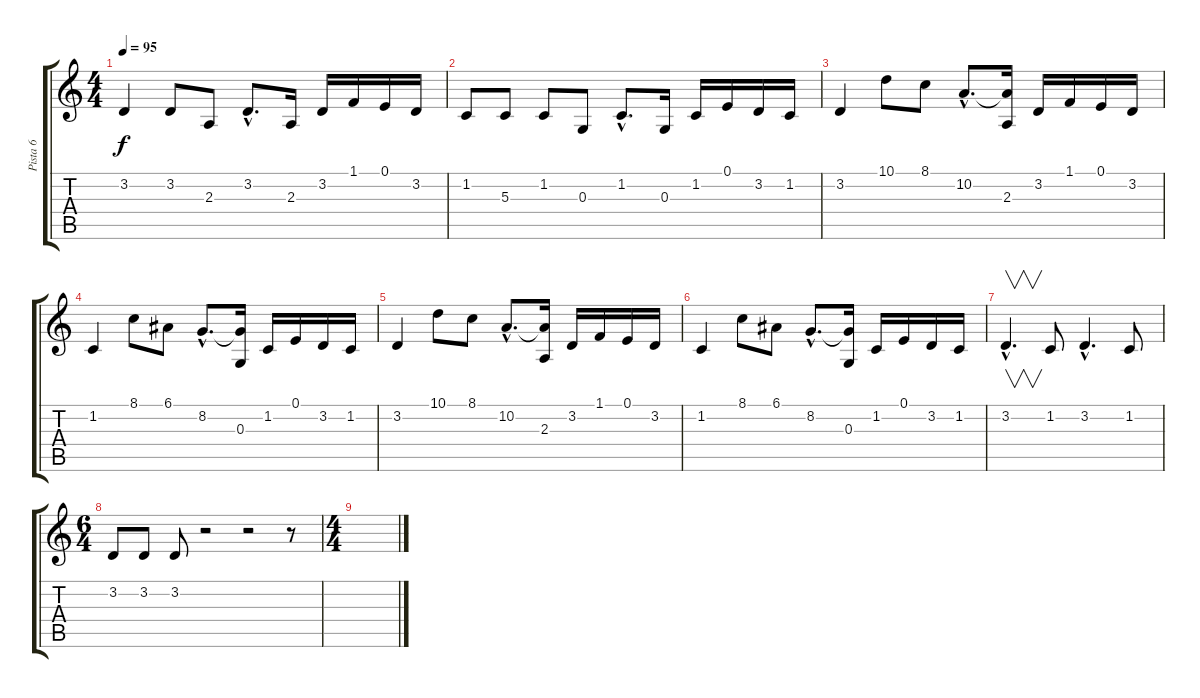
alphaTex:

\track ("Pista 6" "Pista 6") {instrument choiraahs}
\staff {score tabs}
\tuning (E4 B3 G3 D3 A2 E2) {hide}
\ts (4 4)
\tempo 95
\clef g2
\ks c
3.2.4{dy f} 3.2.8 2.3.8 3.2{hac}.8{d} 2.3.16 3.2.16 1.1.16 0.1.16 3.2.16 |
1.2.8 5.3.8 1.2.8 0.3.8 1.2{hac}.8{d} 0.3.16 1.2.16 0.1.16 3.2.16 1.2.16 |
3.2.4 10.1.8 8.1.8 10.2{hac}.8{d} (10.2{t} 2.3).16 3.2.16 1.1.16 0.1.16 3.2.16 |
1.2.4 8.1.8 6.1.8 8.2{hac}.8{d} (8.2{t} 0.3).16 1.2.16 0.1.16 3.2.16 1.2.16 |
3.2.4 10.1.8 8.1.8 10.2{hac}.8{d} (10.2{t} 2.3).16 3.2.16 1.1.16 0.1.16 3.2.16 |
1.2.4 8.1.8 6.1.8 8.2{hac}.8{d} (8.2{t} 0.3).16 1.2.16 0.1.16 3.2.16 1.2.16 |
3.2{hac}.4{v d} 1.2.8 3.2{hac}.4{d} 1.2.8 |
\ts (6 4)
3.2.8 3.2.8 3.2.8 r.2 r.2 r.8 |
\ts (4 4)
